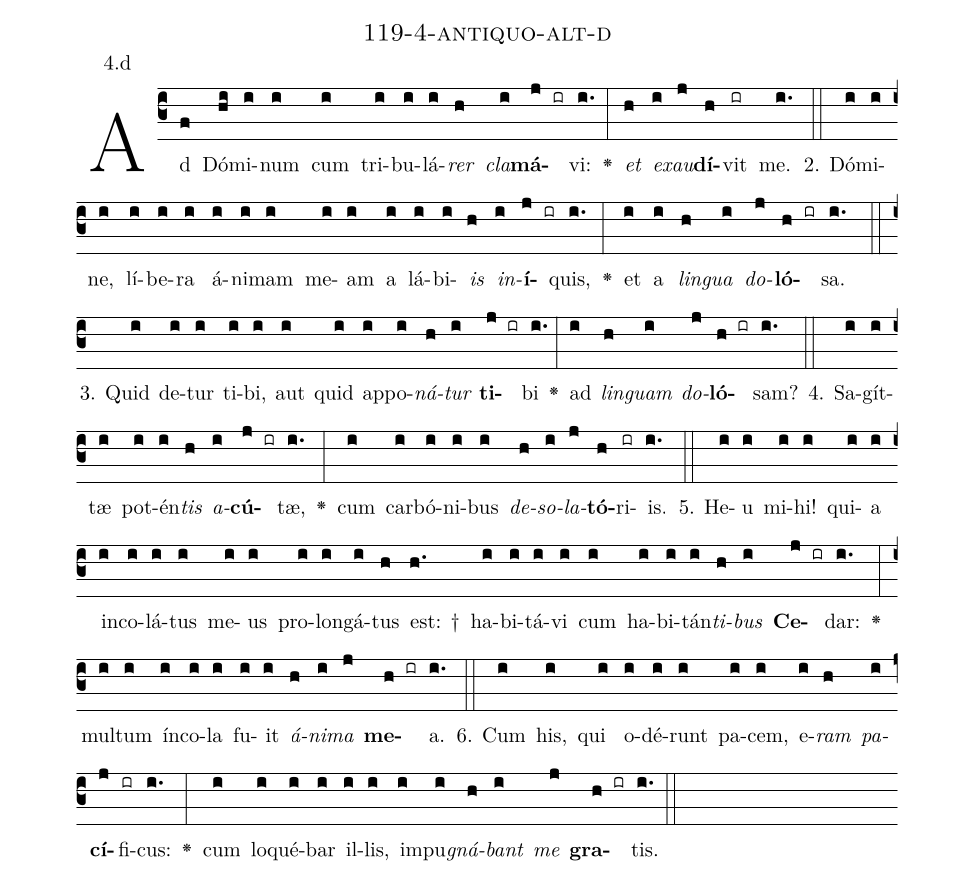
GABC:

name: 119-4-antiquo-alt-d;
annotation: 4.d;
%%
(c3)Ad(f) Dó(hi)mi(i)num(i) cum(i) tri(i)bu(i)lá(i)<i>rer</i>(h) <i>cla</i>(i)<b>má</b>(j ir)vi:(i.) <v>\greheightstar</v>(:) <i>et</i>(h) <i>ex</i>(i)<i>au</i>(j)<b>dí</b>(h)vit(ir) me.(i.) (::)
2. Dó(i)mi(i)ne,(i) lí(i)be(i)ra(i) á(i)ni(i)mam(i) me(i)am(i) a(i) lá(i)bi(i)<i>is</i>(h) <i>in</i>(i)<b>í</b>(j ir)quis,(i.) <v>\greheightstar</v>(:) et(i) a(i) <i>lin</i>(h)<i>gua</i>(i) <i>do</i>(j)<b>ló</b>(h ir)sa.(i.) (::)
3. Quid(i) de(i)tur(i) ti(i)bi,(i) aut(i) quid(i) ap(i)po(i)<i>ná</i>(h)<i>tur</i>(i) <b>ti</b>(j ir)bi(i.) <v>\greheightstar</v>(:) ad(i) <i>lin</i>(h)<i>guam</i>(i) <i>do</i>(j)<b>ló</b>(h ir)sam?(i.) (::)
4. Sa(i)gít(i)tæ(i) pot(i)én(i)<i>tis</i>(h) <i>a</i>(i)<b>cú</b>(j ir)tæ,(i.) <v>\greheightstar</v>(:) cum(i) car(i)bó(i)ni(i)bus(i) <i>de</i>(h)<i>so</i>(i)<i>la</i>(j)<b>tó</b>(h)ri(ir)is.(i.) (::)
5. He(i)u(i) mi(i)hi!(i) qui(i)a(i) in(i)co(i)lá(i)tus(i) me(i)us(i) pro(i)lon(i)gá(i)tus(h) est: †(h.) ha(i)bi(i)tá(i)vi(i) cum(i) ha(i)bi(i)tán(i)<i>ti</i>(h)<i>bus</i>(i) <b>Ce</b>(j ir)dar:(i.) <v>\greheightstar</v>(:) mul(i)tum(i) ín(i)co(i)la(i) fu(i)it(i) <i>á</i>(h)<i>ni</i>(i)<i>ma</i>(j) <b>me</b>(h ir)a.(i.) (::)
6. Cum(i) his,(i) qui(i) o(i)dé(i)runt(i) pa(i)cem,(i) e(i)<i>ram</i>(h) <i>pa</i>(i)<b>cí</b>(j)fi(ir)cus:(i.) <v>\greheightstar</v>(:) cum(i) lo(i)qué(i)bar(i) il(i)lis,(i) im(i)pu(i)<i>gná</i>(h)<i>bant</i>(i) <i>me</i>(j) <b>gra</b>(h ir)tis.(i.) (::)
